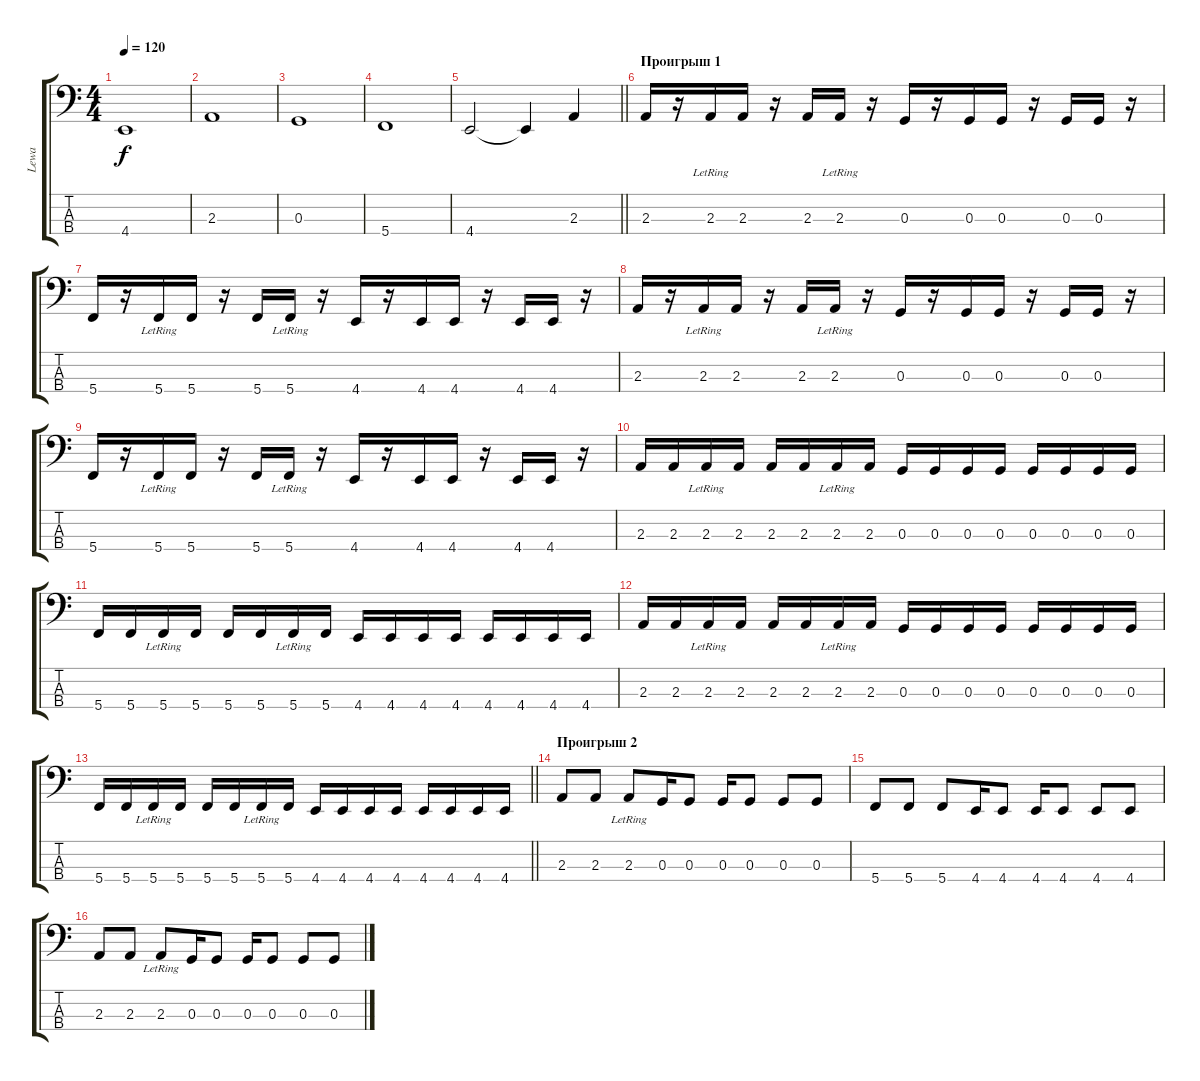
\track ("Lewa" "Lewa") {instrument electricbassfinger}
\staff {score tabs}
\tuning (F2 C2 G1 C1) {hide}
\ts (4 4)
\tempo 120
\clef f4
\ks c
4.4.1{dy f} |
2.3.1 |
0.3.1 |
5.4.1 |
\barLineRight lightlight
4.4.2 4.4{t}.4 2.3.4 |
\section ("" "Проигрыш 1")
2.3.16 r.16 2.3{lr}.16 2.3.16 r.16 2.3.16 2.3{lr}.16 r.16 0.3.16 r.16 0.3.16 0.3.16 r.16 0.3.16 0.3.16 r.16 |
5.4.16 r.16 5.4{lr}.16 5.4.16 r.16 5.4.16 5.4{lr}.16 r.16 4.4.16 r.16 4.4.16 4.4.16 r.16 4.4.16 4.4.16 r.16 |
2.3.16 r.16 2.3{lr}.16 2.3.16 r.16 2.3.16 2.3{lr}.16 r.16 0.3.16 r.16 0.3.16 0.3.16 r.16 0.3.16 0.3.16 r.16 |
5.4.16 r.16 5.4{lr}.16 5.4.16 r.16 5.4.16 5.4{lr}.16 r.16 4.4.16 r.16 4.4.16 4.4.16 r.16 4.4.16 4.4.16 r.16 |
2.3.16 2.3.16 2.3{lr}.16 2.3.16 2.3.16 2.3.16 2.3{lr}.16 2.3.16 0.3.16 0.3.16 0.3.16 0.3.16 0.3.16 0.3.16 0.3.16 0.3.16 |
5.4.16 5.4.16 5.4{lr}.16 5.4.16 5.4.16 5.4.16 5.4{lr}.16 5.4.16 4.4.16 4.4.16 4.4.16 4.4.16 4.4.16 4.4.16 4.4.16 4.4.16 |
2.3.16 2.3.16 2.3{lr}.16 2.3.16 2.3.16 2.3.16 2.3{lr}.16 2.3.16 0.3.16 0.3.16 0.3.16 0.3.16 0.3.16 0.3.16 0.3.16 0.3.16 |
\barLineRight lightlight
5.4.16 5.4.16 5.4{lr}.16 5.4.16 5.4.16 5.4.16 5.4{lr}.16 5.4.16 4.4.16 4.4.16 4.4.16 4.4.16 4.4.16 4.4.16 4.4.16 4.4.16 |
\section ("" "Проигрыш 2")
2.3.8 2.3.8 2.3{lr}.8 0.3.16 0.3.8 0.3.16 0.3.8 0.3.8 0.3.8 |
5.4.8 5.4.8 5.4.8 4.4.16 4.4.8 4.4.16 4.4.8 4.4.8 4.4.8 |
2.3.8 2.3.8 2.3{lr}.8 0.3.16 0.3.8 0.3.16 0.3.8 0.3.8 0.3.8
